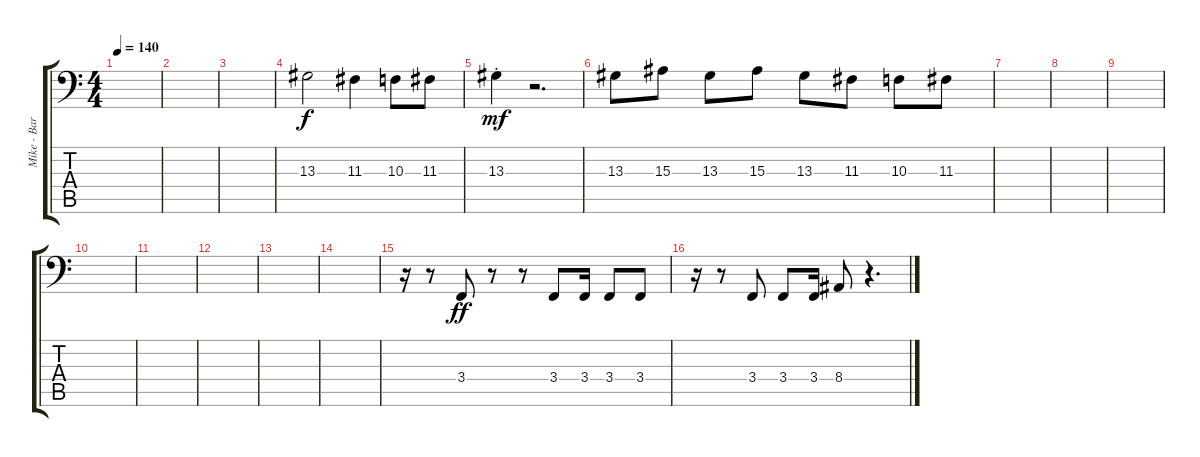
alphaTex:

\track ("Mike - Bari" "Mike - Bar") {instrument baritonesax}
\staff {score tabs}
\tuning (E3 B2 G2 D2 A1 E1) {hide}
\ts (4 4)
\tempo 140
\clef f4
\ks c
|
|
|
13.3.2 11.3.4 10.3.8 11.3.8 |
13.3{st}.4{dy mf} r.2{d} |
13.3.8 15.3.8 13.3.8 15.3.8 13.3.8 11.3.8 10.3.8 11.3.8 |
|
|
|
|
|
|
|
|
r.16 r.8 3.4.8{dy ff} r.8 r.8 3.4.8 3.4.16 3.4.8 3.4.8 |
r.16 r.8 3.4.8 3.4.8 3.4.16 8.4.8 r.4{d}
